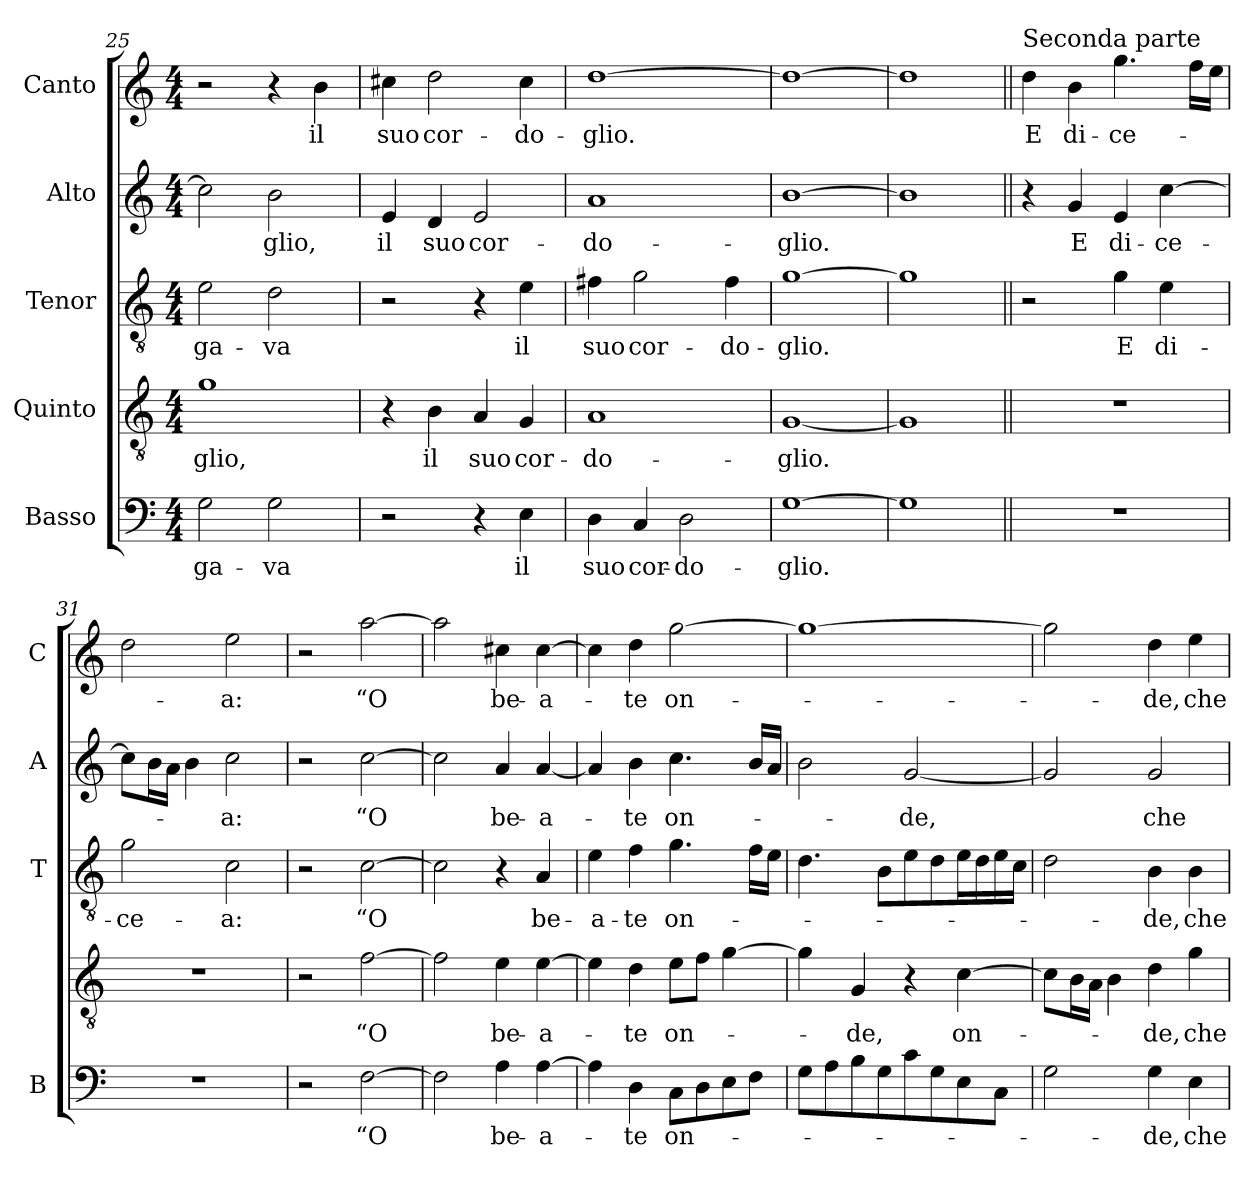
**kern	**text	**kern	**text	**kern	**text	**kern	**text	**kern	**text
*part5	*part5	*part4	*part4	*part3	*part3	*part2	*part2	*part1	*part1
*staff5	*staff5	*staff4	*staff4	*staff3	*staff3	*staff2	*staff2	*staff1	*staff1
*I"Basso	*	*I"Quinto	*	*I"Tenor	*	*I"Alto	*	*I"Canto	*
*I'B	*	*	*	*I'T	*	*I'A	*	*I'C	*
*clefF4	*	*clefGv2	*	*clefGv2	*	*clefG2	*	*clefG2	*
*k[]	*	*k[]	*	*k[]	*	*k[]	*	*k[]	*
*C:	*	*C:	*	*C:	*	*C:	*	*C:	*
*M4/4	*	*M4/4	*	*M4/4	*	*M4/4	*	*M4/4	*
=25	=25	=25	=25	=25	=25	=25	=25	=25	=25
!	!LO:LY:b	!	!LO:LY:b	!	!LO:LY:b	!	!	!	!
2G\	-ga-	1g	-glio,	2e\	-ga-	2cc\]	.	2r	.
!	!LO:LY:b	!	!	!	!LO:LY:b	!	!LO:LY:b	!	!
2G\	-va	.	.	2d\	-va	2b\	-glio,	4r	.
!	!	!	!	!	!	!	!	!	!LO:LY:b
.	.	.	.	.	.	.	.	4b\	il
!!LO:LB:g=z
=26	=26	=26	=26	=26	=26	=26	=26	=26	=26
!	!	!	!	!	!	!	!LO:LY:b	!	!LO:LY:b
2r	.	4r	.	2r	.	4e/	il	4cc#X\	suo
!	!	!	!LO:LY:b	!	!	!	!LO:LY:b	!	!LO:LY:b
.	.	4B\	il	.	.	4d/	suo	2dd\	cor-
!	!	!	!LO:LY:b	!	!	!	!LO:LY:b	!	!
4r	.	4A/	suo	4r	.	2e/	cor-	.	.
!	!LO:LY:b	!	!LO:LY:b	!	!LO:LY:b	!	!	!	!LO:LY:b
4E\	il	4G/	cor-	4e\	il	.	.	4cc#\	-do-
=27	=27	=27	=27	=27	=27	=27	=27	=27	=27
!	!LO:LY:b	!	!LO:LY:b	!	!LO:LY:b	!	!LO:LY:b	!	!LO:LY:b
4D\	suo	1A	-do-	4f#X\	suo	1a	-do-	[1dd	-glio.
!	!LO:LY:b	!	!	!	!LO:LY:b	!	!	!	!
4C/	cor-	.	.	2g\	cor-	.	.	.	.
!	!LO:LY:b	!	!	!	!	!	!	!	!
2D\	-do-	.	.	.	.	.	.	.	.
!	!	!	!	!	!LO:LY:b	!	!	!	!
.	.	.	.	4f#\	-do-	.	.	.	.
=28	=28	=28	=28	=28	=28	=28	=28	=28	=28
!	!LO:LY:b	!	!LO:LY:b	!	!LO:LY:b	!	!LO:LY:b	!	!
[1G	-glio.	[1G	-glio.	[1g	-glio.	[1b	-glio.	1dd_	.
=29	=29	=29	=29	=29	=29	=29	=29	=29	=29
1G]	.	1G]	.	1g]	.	1b]	.	1dd]	.
=30||	=30||	=30||	=30||	=30||	=30||	=30||	=30||	=30||	=30||
!	!	!	!	!	!	!	!	!LO:TX:a:t=Seconda parte	!
!	!	!	!	!	!	!	!	!	!LO:LY:b
1r	.	1r	.	2r	.	4r	.	4dd\	E
!	!	!	!	!	!	!	!LO:LY:b	!	!LO:LY:b
.	.	.	.	.	.	4g/	E	4b\	di-
!	!	!	!	!	!LO:LY:b	!	!LO:LY:b	!	!LO:LY:b
.	.	.	.	4g\	E	4e/	di-	4.gg\	-ce-
!	!	!	!	!	!LO:LY:b	!	!LO:LY:b	!	!
.	.	.	.	4e\	di-	[4cc\	-ce-	.	.
.	.	.	.	.	.	.	.	16ff\LL	.
.	.	.	.	.	.	.	.	16ee\JJ	.
=31	=31	=31	=31	=31	=31	=31	=31	=31	=31
!	!	!	!	!	!LO:LY:b	!	!	!	!
1r	.	1r	.	2g\	-ce-	8cc\L]	.	2dd\	.
.	.	.	.	.	.	16b\L	.	.	.
.	.	.	.	.	.	16a\JJ	.	.	.
.	.	.	.	.	.	4b\	.	.	.
!	!	!	!	!	!LO:LY:b	!	!LO:LY:b	!	!LO:LY:b
.	.	.	.	2c\	-a:	2cc\	-a:	2ee\	-a:
=32	=32	=32	=32	=32	=32	=32	=32	=32	=32
2r	.	2r	.	2r	.	2r	.	2r	.
!	!LO:LY:b	!	!LO:LY:b	!	!LO:LY:b	!	!LO:LY:b	!	!LO:LY:b
[2F\	“O	[2f\	“O	[2c\	“O	[2cc\	“O	[2aa\	“O
=33	=33	=33	=33	=33	=33	=33	=33	=33	=33
2F\]	.	2f\]	.	2c\]	.	2cc\]	.	2aa\]	.
!	!LO:LY:b	!	!LO:LY:b	!	!	!	!LO:LY:b	!	!LO:LY:b
4A\	be-	4e\	be-	4r	.	4a/	be-	4cc#X\	be-
!	!LO:LY:b	!	!LO:LY:b	!	!LO:LY:b	!	!LO:LY:b	!	!LO:LY:b
[4A\	-a-	[4e\	-a-	4A/	be-	[4a/	-a-	[4cc#\	-a-
!!LO:LB:g=z
=34	=34	=34	=34	=34	=34	=34	=34	=34	=34
!	!	!	!	!	!LO:LY:b	!	!	!	!
4A\]	.	4e\]	.	4e\	-a-	4a/]	.	4cc#\]	.
!	!LO:LY:b	!	!LO:LY:b	!	!LO:LY:b	!	!LO:LY:b	!	!LO:LY:b
4D\	-te	4d\	-te	4f\	-te	4b\	-te	4dd\	-te
!	!LO:LY:b	!	!LO:LY:b	!	!LO:LY:b	!	!LO:LY:b	!	!LO:LY:b
8C\L	on-	8e\L	on-	4.g\	on-	4.cc\	on-	[2gg\	on-
8D\	.	8f\J	.	.	.	.	.	.	.
8E\	.	[4g\	.	.	.	.	.	.	.
8F\J	.	.	.	16f\LL	.	16b/LL	.	.	.
.	.	.	.	16e\JJ	.	16a/JJ	.	.	.
=35	=35	=35	=35	=35	=35	=35	=35	=35	=35
8G\L	.	4g\]	.	4.d\	.	2b\	.	1gg_	.
8A\	.	.	.	.	.	.	.	.	.
!	!	!	!LO:LY:b	!	!	!	!	!	!
8B\	.	4G/	-de,	.	.	.	.	.	.
8G\	.	.	.	8B\L	.	.	.	.	.
!	!	!	!	!	!	!	!LO:LY:b	!	!
8c\	.	4r	.	8e\	.	[2g/	-de,	.	.
8G\	.	.	.	8d\	.	.	.	.	.
!	!	!	!LO:LY:b	!	!	!	!	!	!
8E\	.	[4c\	on-	16e\L	.	.	.	.	.
.	.	.	.	16d\	.	.	.	.	.
8C\J	.	.	.	16e\	.	.	.	.	.
.	.	.	.	16c\JJ	.	.	.	.	.
=36	=36	=36	=36	=36	=36	=36	=36	=36	=36
2G\	.	8c\L]	.	2d\	.	2g/]	.	2gg\]	.
.	.	16B\L	.	.	.	.	.	.	.
.	.	16A\JJ	.	.	.	.	.	.	.
.	.	4B\	.	.	.	.	.	.	.
!	!LO:LY:b	!	!LO:LY:b	!	!LO:LY:b	!	!LO:LY:b	!	!LO:LY:b
4G\	-de,	4d\	-de,	4B\	-de,	2g/	che	4dd\	-de,
!	!LO:LY:b	!	!LO:LY:b	!	!LO:LY:b	!	!	!	!LO:LY:b
4E\	che	4g\	che	4B\	che	.	.	4ee\	che
=	=	=	=	=	=	=	=	=	=
*-	*-	*-	*-	*-	*-	*-	*-	*-	*-
